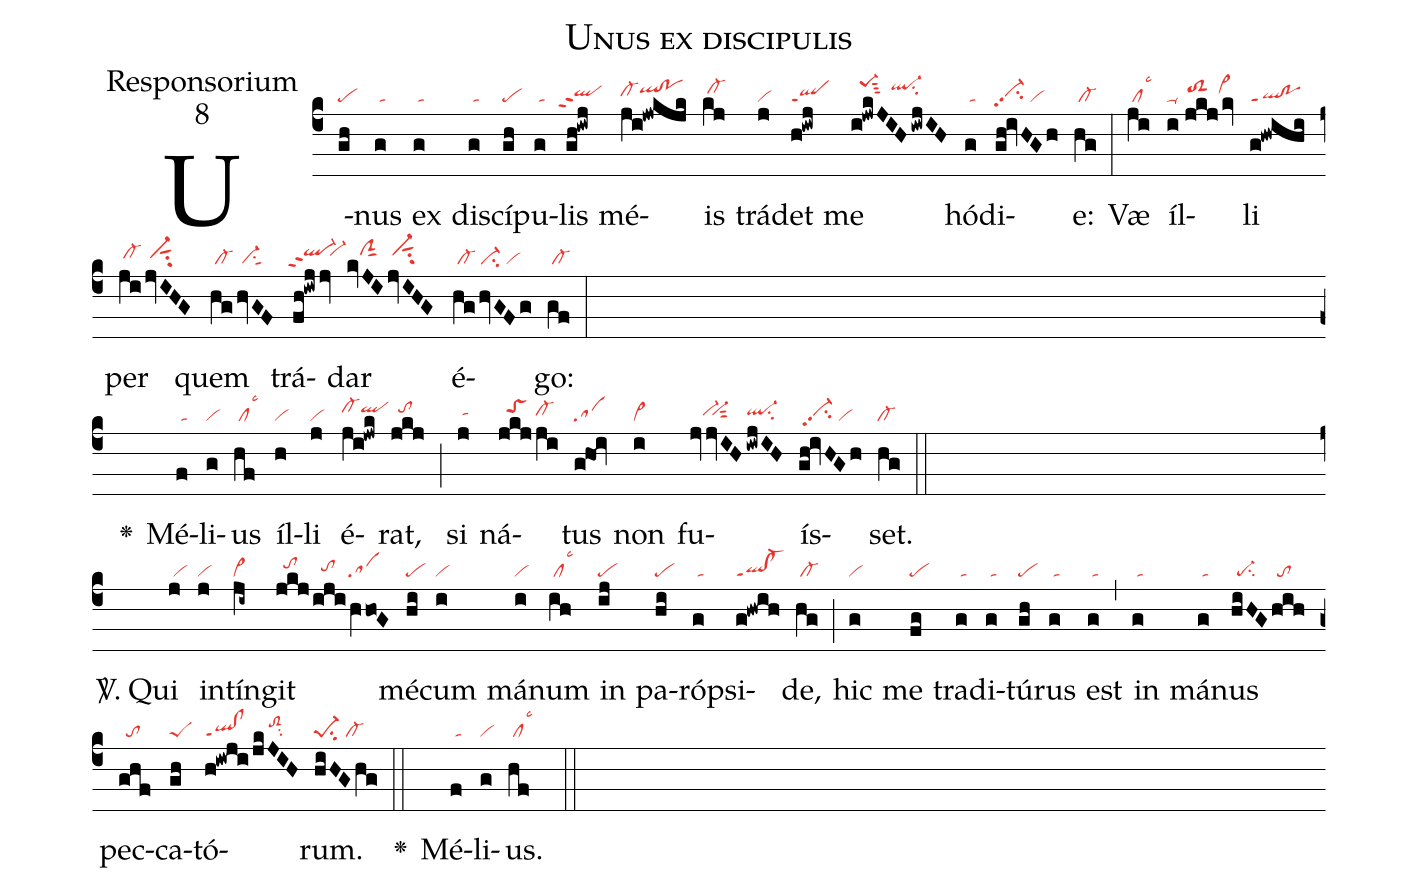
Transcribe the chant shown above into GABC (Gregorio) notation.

name:Unus ex discipulis;
office-part:Responsorium;
mode:8;
nabc-lines: 1;
%%
(c4) U(gh|pe)nus(g|/ta) ex(g|/ta) di(g|/ta)scí(gh|pe)pu(g|/ta)lis(gh!iwj|``qlhhppt2) mé(ji!jwkjk|cl-hhqlhi!pohi)is(kj|/cl-hi)
trá(j|vi)det(h!iwj|qlppt1) me(i!jwkJIH/iwjIH|//pe-1hksut3//ql-hjsu2) hó(g|/ta)di(gh!ivHGh|vi-hhpp2su2/vi)e:(hg|/cl-) (:)
Væ(ji|/cllsc3) íl(i//jkjkv|ta-//toS2hi//vi>hi)li(g!hwihi|ql!poppt1) per(ji/jvIHG|/cl-hh//vi-hhsut1su2) quem(hg/hvGF|/cl-//vi-su1sut1) trá(fh!iwjjv|`ql-hippt2``vi-hi)dar(kvJI/jvIHG|///clShisut1///vi-hisut1su2) é(hg/hvGFg|/cl-/ci-/vi)go:(gf|/cl-) (:Z)

<v>\greheightstar</v>() Mé(f|/ta)li(g|vi)us(hf|/cllsc3) íl(h|vi)li(j|vi) é(ji!jwk|cl-hiqlhi)rat,(jkj|//tohi) (;)
si(j|/tahh) ná(jkj/ji|//toShi//cl-hh)tus(g!ho!iv|sa) non(i|vi>) fu(jvvIH|///vi-hh``vi-hhsut2|/iwjIH|ql-hhsu2)ís(gh!ivHGh|/vi-hhpp2su2/vi)set.(hg|cl-) (::Z)

<sp>V/</sp>. Qui(j|/vi) in(j|vi)tín(ji~|cl~)git(jkj/iji/hVho!G|//tohi//////tohh///sa) mé(hi|pe)cum(i|vi) má(i|vi)num(ih|/cllsc3) in(ij|pe) pa(hi|pe)ró(g|/ta)psi(g!hwih|ql!cl-ppt1)de,(hg|/cl-) (;)
hic(g|vi) me(fg|pe) tra(g|/ta)di(g|/ta)tú(gh|pe)rus(g|/ta) est(g|/ta) (,)
in(g|/ta) má(g|/ta)nus(hiHG/hih|/pe-su2/////to) pec(ghf|//to)ca(gh|peS)tó(h!iwji|ql!clppt1|/jkJIH|////toS2hisu2)rum.(hiHG/hg|pe-1su2/cl-) (::)

<v>\greheightstar</v>() Mé(f|/ta)li(g|vi)us.(hf////|/cllsc3) (::)
